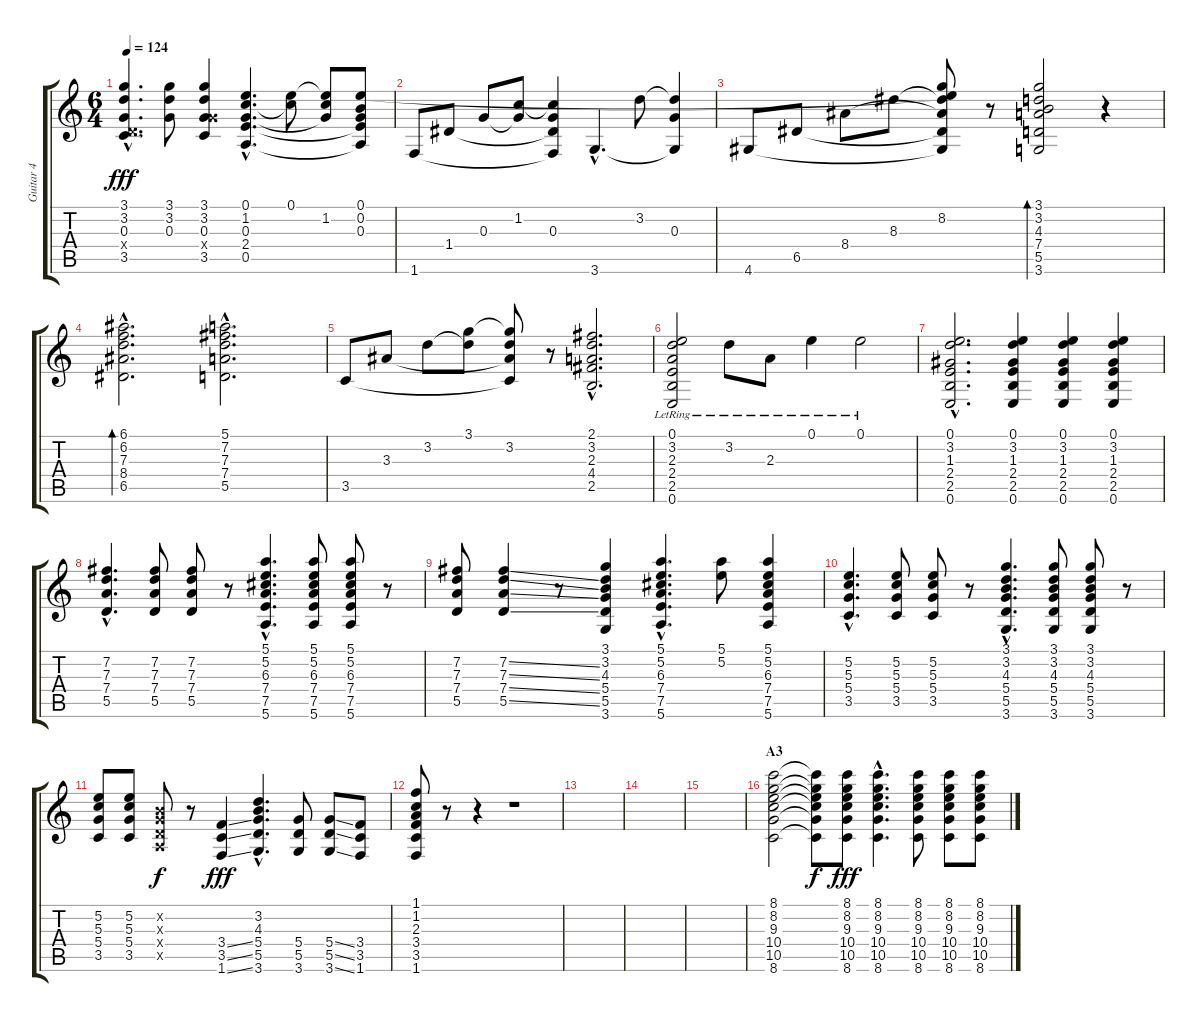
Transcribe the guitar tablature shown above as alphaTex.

\track ("Guitar 4" "Guitar 4") {instrument acousticguitarsteel}
\staff {score tabs}
\tuning (E4 B3 G3 D3 A2 E2) {hide}
\ts (6 4)
\tempo 124
\clef g2
\ks c
(3.1{hac} 3.2{hac} 0.3{hac} 0.4{hac x} 3.5{hac}).4{d dy fff} (3.1 3.2 0.3).8 (3.1 3.2 0.3 5.4{x} 3.5).4 (0.1{hac} 1.2{hac} 0.3{hac} 2.4{hac} 0.5{hac}).4{d} (0.1 1.2{t}).8 (0.1{t} 1.2 0.3{t}).8 (0.1 0.2 0.3 2.4{t} 0.5{t}).8 |
1.6.8 1.4.8 0.3.8 (1.2 0.3{t}).8 (1.2{t} 0.3 1.4{t} 1.6{t}).4 3.6{hac}.4{d} 3.2.8 (3.2{t} 0.3 3.6{t}).4 |
4.6.8 6.5.8 8.4.8 8.3.8 (0.1{t} 8.2 8.3{t} 8.4{t} 6.5{t} 4.6{t}).8 r.8 (3.1 3.2 4.3 7.4 5.5 3.6).2{bd 120} r.4 |
(6.1{hac} 6.2{hac} 7.3{hac} 8.4{hac} 6.5{hac}).2{d bd 240} (5.1{hac} 7.2{hac} 7.3{hac} 7.4{hac} 5.5{hac}).2{d} |
3.5.8 3.3.8 3.2.8 (3.1 3.2{t}).8 (3.1{t} 3.2 3.3{t} 3.5{t}).8 r.8 (2.1{hac} 3.2{hac} 2.3{hac} 4.4{hac} 2.5{hac}).2{d} |
(0.1{lr} 3.2{lr} 2.3{lr} 2.4{lr} 2.5{lr} 0.6).2 3.2{lr}.8 2.3{lr}.8 0.1{lr}.4 0.1{lr}.2 |
(0.1{hac} 3.2{hac} 1.3{hac} 2.4{hac} 2.5{hac} 0.6{hac}).2{d} (0.1 3.2 1.3 2.4 2.5 0.6).4 (0.1 3.2 1.3 2.4 2.5 0.6).4 (0.1 3.2 1.3 2.4 2.5 0.6).4 |
(7.2{hac} 7.3{hac} 7.4{hac} 5.5{hac}).4{d} (7.2 7.3 7.4 5.5).8 (7.2 7.3 7.4 5.5).8 r.8 (5.1{hac} 5.2{hac} 6.3{hac} 7.4{hac} 7.5{hac} 5.6{hac}).4{d} (5.1 5.2 6.3 7.4 7.5 5.6).8 (5.1 5.2 6.3 7.4 7.5 5.6).8 r.8 |
(7.2 7.3 7.4 5.5).8 (7.2{ss} 7.3{ss} 7.4{ss} 5.5{ss}).4 r.8 (3.1 3.2 4.3 5.4 5.5 3.6).4 (5.1{hac} 5.2{hac} 6.3{hac} 7.4{hac} 7.5{hac} 5.6{hac}).4{d} (5.1 5.2).8 (5.1 5.2 6.3 7.4 7.5 5.6).4 |
(5.2{hac} 5.3{hac} 5.4{hac} 3.5{hac}).4{d} (5.2 5.3 5.4 3.5).8 (5.2 5.3 5.4 3.5).8 r.8 (3.1{hac} 3.2{hac} 4.3{hac} 5.4{hac} 5.5{hac} 3.6{hac}).4{d} (3.1 3.2 4.3 5.4 5.5 3.6).8 (3.1 3.2 4.3 5.4 5.5 3.6).8 r.8 |
(5.2 5.3 5.4 3.5).8 (5.2 5.3 5.4 3.5).8 (0.2{x} 0.3{x} 0.4{x} 0.5{x}).8{dy f} r.8 (3.4{ss} 3.5{ss} 1.6{ss}).4{dy fff} (3.2{hac} 4.3{hac} 5.4{hac} 5.5{hac} 3.6{hac}).4{d} (5.4 5.5 3.6).8 (5.4{ss} 5.5{ss} 3.6{ss}).8 (3.4 3.5 1.6).8 |
(1.1 1.2 2.3 3.4 3.5 1.6).8 r.8 r.4 r.1 |
|
|
|
\section ("" "A3")
(8.1 8.2 9.3 10.4 10.5 8.6).2 (8.1{t} 8.2{t} 9.3{t} 10.4{t} 10.5{t} 8.6{t}).8{dy f} (8.1 8.2 9.3 10.4 10.5 8.6).8{dy fff} (8.1{hac} 8.2{hac} 9.3{hac} 10.4{hac} 10.5{hac} 8.6{hac}).4{d} (8.1 8.2 9.3 10.4 10.5 8.6).8 (8.1 8.2 9.3 10.4 10.5 8.6).8 (8.1 8.2 9.3 10.4 10.5 8.6).8
